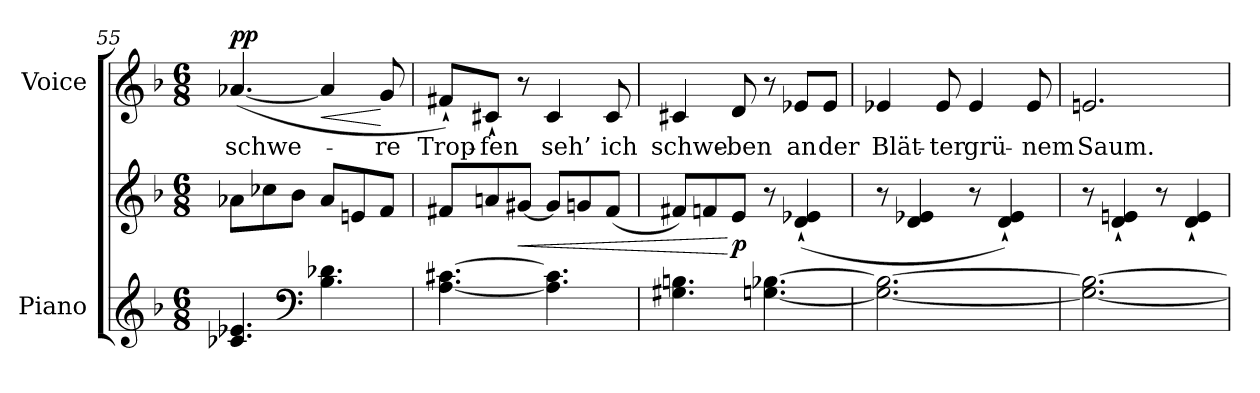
**kern	**kern	**dynam	**kern	**text	**dynam
*part2	*part2	*part2	*part1	*part1	*part1
*staff3	*staff2	*staff2/3	*staff1	*staff1	*staff1
*I"Piano	*	*	*I"Voice	*	*
*I'Pno	*	*	*	*	*
*clefG2	*clefG2	*	*clefG2	*	*
*k[b-]	*k[b-]	*	*k[b-]	*	*
*M6/8	*M6/8	*	*M6/8	*	*
=55	=55	=55	=55	=55	=55
!	!	!	!	!LO:LY:b	!LO:DY:a
4.c-X/ 4.e-X/	8a-X\L	.	(>[4.a-X/	schwe-	pp
.	8cc-X\	.	.	.	.
.	8b-\J	.	.	.	.
*clefF4	*	*	*	*	*
!	!	!	!	!	!LO:HP:b
4.B-\ 4.d-X\	8a-/L	.	4a-/]	.	<
.	8en/	.	.	.	.
!	!	!	!	!LO:LY:b	!
.	8f/J	.	8g/	-re	[
!!LO:LB:g=z
=56	=56	=56	=56	=56	=56
!	!	!	!	!LO:LY:b	!
[4.A\ [4.c#X\	8f#X/L	.	8f#X`/L)	Trop-	.
!	!	!	!	!LO:LY:b	!
.	8an/	.	8c#X`/J	-fen	.
!	!	!LO:HP:b	!	!	!
.	[8g#X/J	<	8r	.	.
!	!	!	!	!LO:LY:b	!
4.A\] 4.c#\]	8g#/L]	.	4c#/	seh’	.
.	8gn/	.	.	.	.
!	!	!	!	!LO:LY:b	!
.	(<8f#/J	.	8c#/	ich	.
=57	=57	=57	=57	=57	=57
!	!	!	!	!LO:LY:b	!
4.G#X\ 4.Bn\	8f#X/L)	.	4c#X/	schwe-	.
.	8fn/	.	.	.	.
!	!	!LO:DY:n=1:b	!	!LO:LY:b	!
.	8e/J	[ p	8d/	-ben	.
[4.Gn\ [4.B-X\	8r	.	8r	.	.
!	!	!	!	!LO:LY:b	!
.	(>4d/` 4e-X/`	.	8e-X/L	an	.
!	!	!	!	!LO:LY:b	!
.	.	.	8e-/J	der	.
=58	=58	=58	=58	=58	=58
!	!	!	!	!LO:LY:b	!
2.G\_ 2.B-\_	8r	.	4e-X/	Blät-	.
!	!	!LO:DY:b	!	!	!
!	!	!LO:DY:n=1:b	!	!	!
.	4d/ 4e-X/	other-dynamics p	.	.	.
!	!	!	!	!LO:LY:b	!
.	.	.	8e-/	-ter	.
!	!	!	!	!LO:LY:b	!
.	8r	.	4e-/	grü-	.
.	4d/` 4e-/`)	.	.	.	.
!	!	!	!	!LO:LY:b	!
.	.	.	8e-/	-nem	.
=59	=59	=59	=59	=59	=59
!	!	!	!	!LO:LY:b	!
2.G\_ 2.B-\_	8r	.	2.en/	Saum.	.
.	4d/` 4en/`	.	.	.	.
.	8r	.	.	.	.
.	4d/` 4e/`	.	.	.	.
=	=	=	=	=	=
*-	*-	*-	*-	*-	*-
